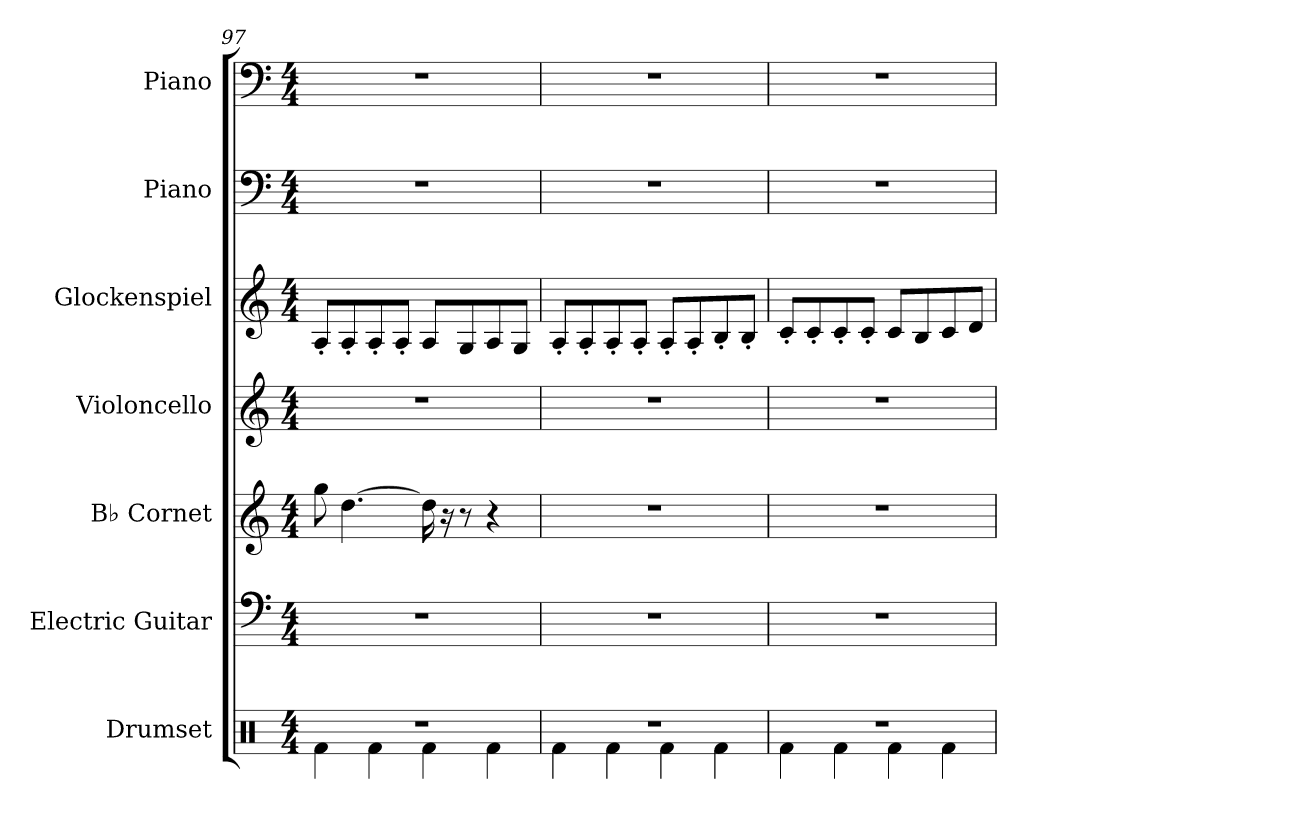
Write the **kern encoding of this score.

**kern	**kern	**kern	**kern	**kern	**kern	**kern
*part7	*part6	*part5	*part4	*part3	*part2	*part1
*staff7	*staff6	*staff5	*staff4	*staff3	*staff2	*staff1
*I"Drumset	*I"Electric Guitar	*I"B♭ Cornet	*I"Violoncello	*I"Glockenspiel	*I"Piano	*I"Piano
*I'Drs.	*I'El. Guit.	*I'B♭ Cnt.	*I'Vc.	*I'Glk.	*I'Pno.	*I'Pno.
!!LO:PB:g=z
*clefX	*clefF5	*clefG2	*clefG2	*clefG2	*clefF4	*clefF4
*	*	*ITrd1c2	*	*ITrd-14c-24	*	*
*k[]	*k[]	*k[b-e-]	*k[]	*k[]	*k[]	*k[]
*M4/4	*M4/4	*M4/4	*M4/4	*M4/4	*M4/4	*M4/4
=97	=97	=97	=97	=97	=97	=97
*^	*	*	*	*	*	*
1r	4Rf\	1r	8ff\	1r	8aa'/L	1r	1r
.	.	.	[4.cc\	.	8aa'/	.	.
.	4Rf\	.	.	.	8aa'/	.	.
.	.	.	.	.	8aa'/J	.	.
.	4Rf\	.	16cc\]	.	8aa/L	.	.
.	.	.	16r	.	.	.	.
.	.	.	8r	.	8gg/	.	.
.	4Rf\	.	4r	.	8aa/	.	.
.	.	.	.	.	8gg/J	.	.
=98	=98	=98	=98	=98	=98	=98	=98
1r	4Rf\	1r	1r	1r	8aa'/L	1r	1r
.	.	.	.	.	8aa'/	.	.
.	4Rf\	.	.	.	8aa'/	.	.
.	.	.	.	.	8aa'/J	.	.
.	4Rf\	.	.	.	8aa'/L	.	.
.	.	.	.	.	8aa'/	.	.
.	4Rf\	.	.	.	8bb'/	.	.
.	.	.	.	.	8bb'/J	.	.
=99	=99	=99	=99	=99	=99	=99	=99
1r	4Rf\	1r	1r	1r	8ccc'/L	1r	1r
.	.	.	.	.	8ccc'/	.	.
.	4Rf\	.	.	.	8ccc'/	.	.
.	.	.	.	.	8ccc'/J	.	.
.	4Rf\	.	.	.	8ccc/L	.	.
.	.	.	.	.	8bb/	.	.
.	4Rf\	.	.	.	8ccc/	.	.
.	.	.	.	.	8ddd/J	.	.
*v	*v	*	*	*	*	*	*
=	=	=	=	=	=	=
*-	*-	*-	*-	*-	*-	*-
